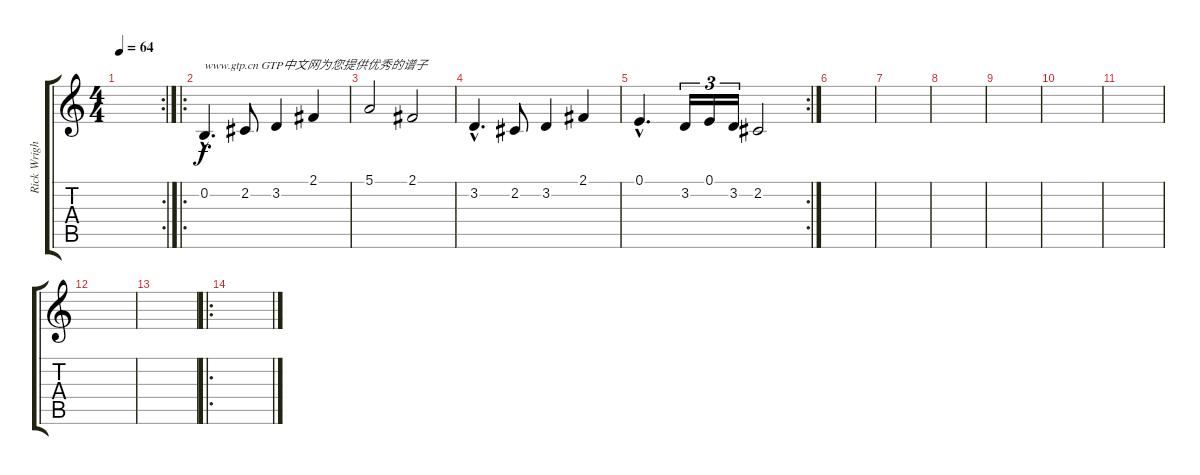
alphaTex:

\track ("Rick Wright" "Rick Wrigh") {instrument stringensemble1}
\staff {score tabs}
\tuning (E4 B3 G3 D3 A2 E2) {hide}
\rc 2
\ts (4 4)
\tempo 64
\clef g2
\ks c
|
\ro
0.2{hac}.4{d txt "www.gtp.cn GTP中文网为您提供优秀的谱子"} 2.2.8 3.2.4 2.1.4 |
5.1.2 2.1.2 |
3.2{hac}.4{d} 2.2.8 3.2.4 2.1.4 |
\rc 2
0.1{hac}.4{d} 3.2.16{tu (3 2)} 0.1.16{tu (3 2)} 3.2.16{tu (3 2)} 2.2.2 |
|
|
|
|
|
|
|
|
\ro
